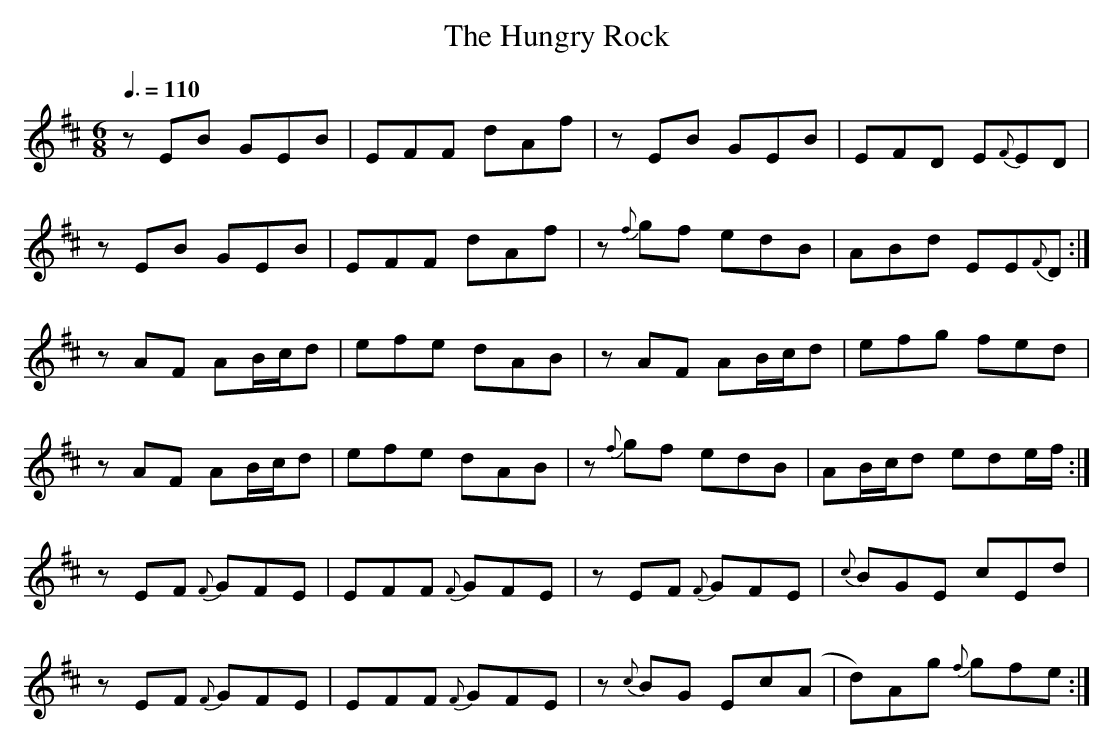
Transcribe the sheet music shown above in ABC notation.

X:1
T:Hungry Rock, The
M:6/8
L:1/8
Q:3/8=110
K:Edor
z EB GEB|EFF dAf|z EB GEB|EFD E{F}ED|
z EB GEB|EFF dAf|z {f}gf edB|ABd EE{F}D :|
z AF AB/c/d|efe dAB|z AF AB/c/d|efg fed|
z AF AB/c/d|efe dAB|z {f}gf edB|AB/c/d ede/f/ :|
z EF {F}GFE|EFF {F}GFE|z EF {F}GFE|{c}BGE cEd|
z EF {F}GFE|EFF {F}GFE|z {c}BG Ec(A|d)Ag {f}gfe :|
